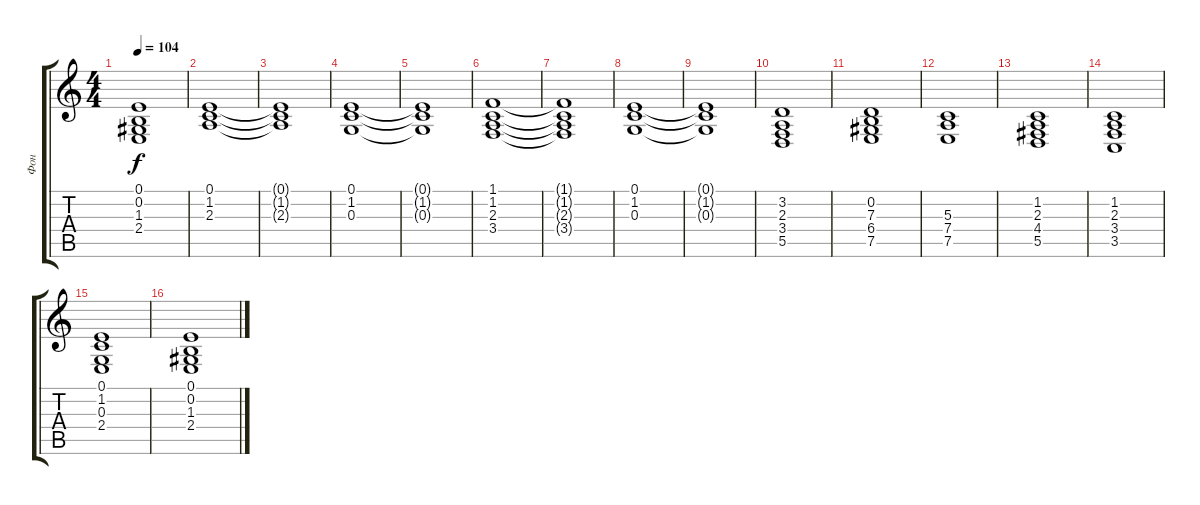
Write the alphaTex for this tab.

\track ("Фон" "Фон") {instrument pad2warm}
\staff {score tabs}
\tuning (E4 B3 G3 D3 A2 E2) {hide}
\ts (4 4)
\tempo 104
\clef g2
\ks c
(0.1{t} 0.2{t} 1.3{t} 2.4{t}).1{dy f} |
(0.1 1.2 2.3).1 |
(0.1{t} 1.2{t} 2.3{t}).1 |
(0.1 1.2 0.3).1 |
(0.1{t} 1.2{t} 0.3{t}).1 |
(1.1 1.2 2.3 3.4).1 |
(1.1{t} 1.2{t} 2.3{t} 3.4{t}).1 |
(0.1 1.2 0.3).1 |
(0.1{t} 1.2{t} 0.3{t}).1 |
(3.2 2.3 3.4 5.5).1 |
(0.2 7.3 6.4 7.5).1 |
(5.3 7.4 7.5).1 |
(1.2 2.3 4.4 5.5).1 |
(1.2 2.3 3.4 3.5).1 |
(0.1 1.2 0.3 2.4).1 |
(0.1 0.2 1.3 2.4).1
